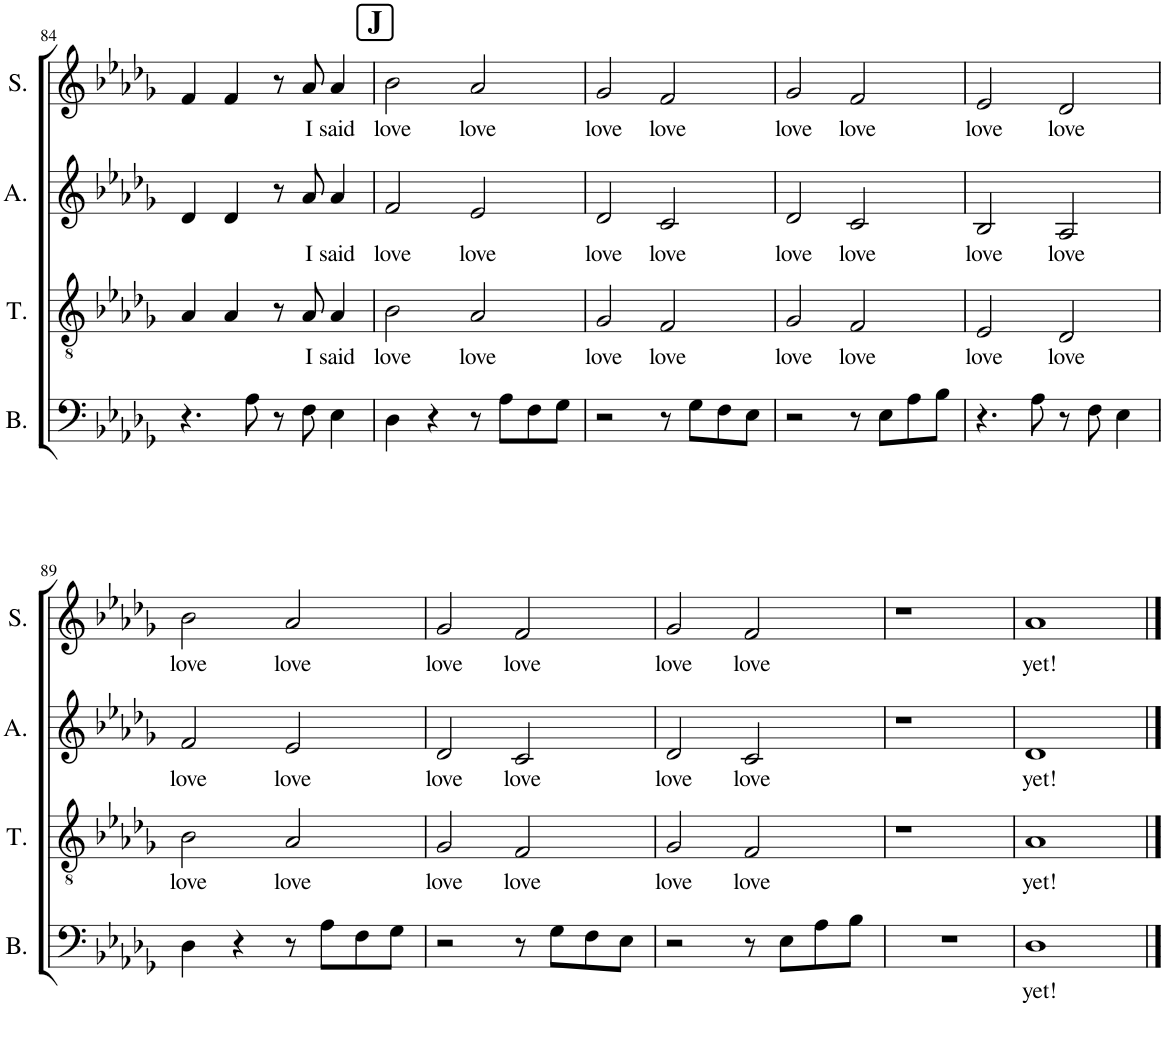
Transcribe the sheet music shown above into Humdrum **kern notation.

**kern	**text	**kern	**text	**kern	**text	**kern	**text
*part4	*part4	*part3	*part3	*part2	*part2	*part1	*part1
*staff4	*staff4	*staff3	*staff3	*staff2	*staff2	*staff1	*staff1
*I"Bass	*	*I"Tenor	*	*I"Alto	*	*I"Soprano	*
*I'B.	*	*I'T.	*	*I'A.	*	*I'S.	*
!!LO:PB:g=z
*clefF4	*	*clefGv2	*	*clefG2	*	*clefG2	*
*k[b-e-a-d-g-]	*	*k[b-e-a-d-g-]	*	*k[b-e-a-d-g-]	*	*k[b-e-a-d-g-]	*
*M4/4	*	*M4/4	*	*M4/4	*	*M4/4	*
=84	=84	=84	=84	=84	=84	=84	=84
4.r	.	4A-/	.	4d-/	.	4f/	.
.	.	4A-/	.	4d-/	.	4f/	.
8A-\	.	.	.	.	.	.	.
8r	.	8r	.	8r	.	8r	.
!	!	!	!LO:LY:b	!	!LO:LY:b	!	!LO:LY:b
8F\	.	8A-/	I	8a-/	I	8a-/	I
!	!	!	!LO:LY:b	!	!LO:LY:b	!	!LO:LY:b
4E-\	.	4A-/	said	4a-/	said	4a-/	said
!!LO:REH:place=s1:a:B:cj:fs=14:t=J
=85	=85	=85	=85	=85	=85	=85	=85
!	!	!	!LO:LY:b	!	!LO:LY:b	!	!LO:LY:b
4D-\	.	2B-\	love	2f/	love	2b-\	love
4r	.	.	.	.	.	.	.
!	!	!	!LO:LY:b	!	!LO:LY:b	!	!LO:LY:b
8r	.	2A-/	love	2e-/	love	2a-/	love
8A-\L	.	.	.	.	.	.	.
8F\	.	.	.	.	.	.	.
8G-\J	.	.	.	.	.	.	.
=86	=86	=86	=86	=86	=86	=86	=86
!	!	!	!LO:LY:b	!	!LO:LY:b	!	!LO:LY:b
2r	.	2G-/	love	2d-/	love	2g-/	love
!	!	!	!LO:LY:b	!	!LO:LY:b	!	!LO:LY:b
8r	.	2F/	love	2c/	love	2f/	love
8G-\L	.	.	.	.	.	.	.
8F\	.	.	.	.	.	.	.
8E-\J	.	.	.	.	.	.	.
=87	=87	=87	=87	=87	=87	=87	=87
!	!	!	!LO:LY:b	!	!LO:LY:b	!	!LO:LY:b
2r	.	2G-/	love	2d-/	love	2g-/	love
!	!	!	!LO:LY:b	!	!LO:LY:b	!	!LO:LY:b
8r	.	2F/	love	2c/	love	2f/	love
8E-\L	.	.	.	.	.	.	.
8A-\	.	.	.	.	.	.	.
8B-\J	.	.	.	.	.	.	.
=88	=88	=88	=88	=88	=88	=88	=88
!	!	!	!LO:LY:b	!	!LO:LY:b	!	!LO:LY:b
4.r	.	2E-/	love	2B-/	love	2e-/	love
8A-\	.	.	.	.	.	.	.
!	!	!	!LO:LY:b	!	!LO:LY:b	!	!LO:LY:b
8r	.	2D-/	love	2A-/	love	2d-/	love
8F\	.	.	.	.	.	.	.
4E-\	.	.	.	.	.	.	.
!!LO:LB:g=z
=89	=89	=89	=89	=89	=89	=89	=89
!	!	!	!LO:LY:b	!	!LO:LY:b	!	!LO:LY:b
4D-\	.	2B-\	love	2f/	love	2b-\	love
4r	.	.	.	.	.	.	.
!	!	!	!LO:LY:b	!	!LO:LY:b	!	!LO:LY:b
8r	.	2A-/	love	2e-/	love	2a-/	love
8A-\L	.	.	.	.	.	.	.
8F\	.	.	.	.	.	.	.
8G-\J	.	.	.	.	.	.	.
=90	=90	=90	=90	=90	=90	=90	=90
!	!	!	!LO:LY:b	!	!LO:LY:b	!	!LO:LY:b
2r	.	2G-/	love	2d-/	love	2g-/	love
!	!	!	!LO:LY:b	!	!LO:LY:b	!	!LO:LY:b
8r	.	2F/	love	2c/	love	2f/	love
8G-\L	.	.	.	.	.	.	.
8F\	.	.	.	.	.	.	.
8E-\J	.	.	.	.	.	.	.
=91	=91	=91	=91	=91	=91	=91	=91
!	!	!	!LO:LY:b	!	!LO:LY:b	!	!LO:LY:b
2r	.	2G-/	love	2d-/	love	2g-/	love
!	!	!	!LO:LY:b	!	!LO:LY:b	!	!LO:LY:b
8r	.	2F/	love	2c/	love	2f/	love
8E-\L	.	.	.	.	.	.	.
8A-\	.	.	.	.	.	.	.
8B-\J	.	.	.	.	.	.	.
=92	=92	=92	=92	=92	=92	=92	=92
1r	.	1r	.	1r	.	1r	.
=93	=93	=93	=93	=93	=93	=93	=93
!	!LO:LY:b	!	!LO:LY:b	!	!LO:LY:b	!	!LO:LY:b
1D-	yet!	1A-	yet!	1d-	yet!	1a-	yet!
==	==	==	==	==	==	==	==
*-	*-	*-	*-	*-	*-	*-	*-
